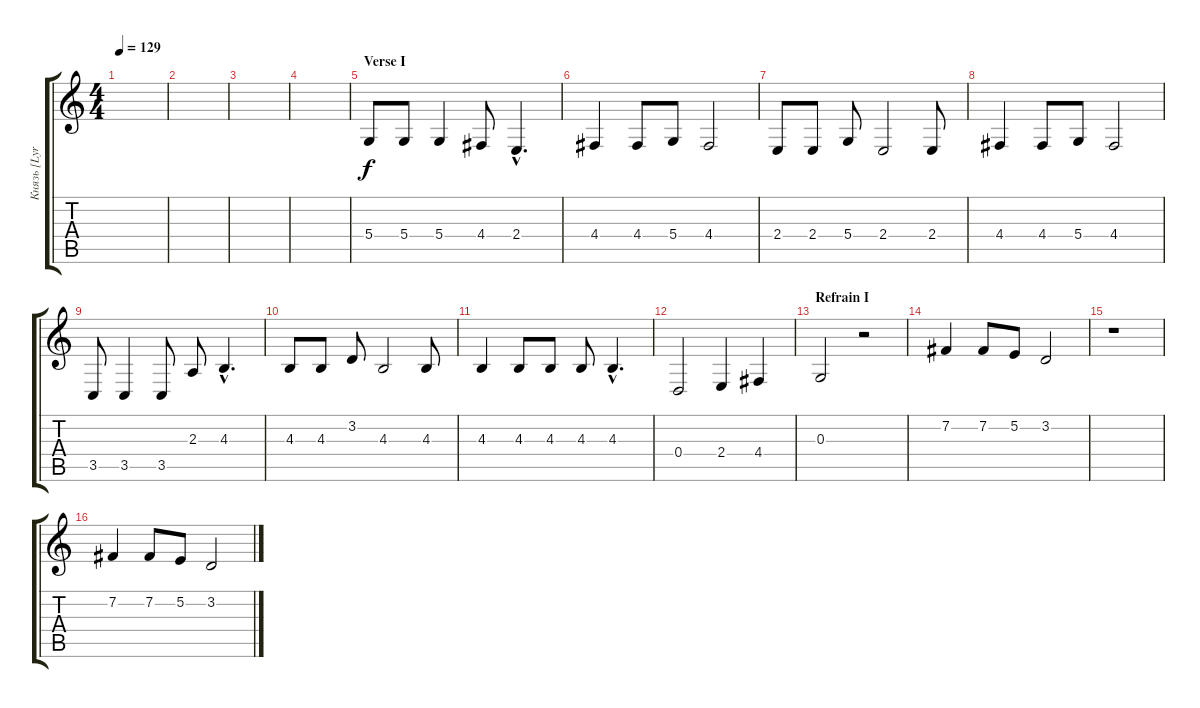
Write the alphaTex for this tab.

\track ("Князь [Lyrics I]" "Князь [Lyr") {instrument violin}
\staff {score tabs}
\tuning (E4 B3 G3 D3 A2 E2) {hide}
\ts (4 4)
\tempo 129
\clef g2
\ks c
|
|
|
|
\section ("" "Verse I")
5.4.8 5.4.8 5.4.4 4.4.8 2.4{hac}.4{d} |
4.4.4 4.4.8 5.4.8 4.4.2 |
2.4.8 2.4.8 5.4.8 2.4.2 2.4.8 |
4.4.4 4.4.8 5.4.8 4.4.2 |
3.5.8 3.5.4 3.5.8 2.3.8 4.3{hac}.4{d} |
4.3.8 4.3.8 3.2.8 4.3.2 4.3.8 |
4.3.4 4.3.8 4.3.8 4.3.8 4.3{hac}.4{d} |
0.4.2 2.4.4 4.4.4 |
\section ("" "Refrain I")
0.3.2 r.2 |
7.2.4 7.2.8 5.2.8 3.2.2 |
r.1 |
7.2.4 7.2.8 5.2.8 3.2.2
